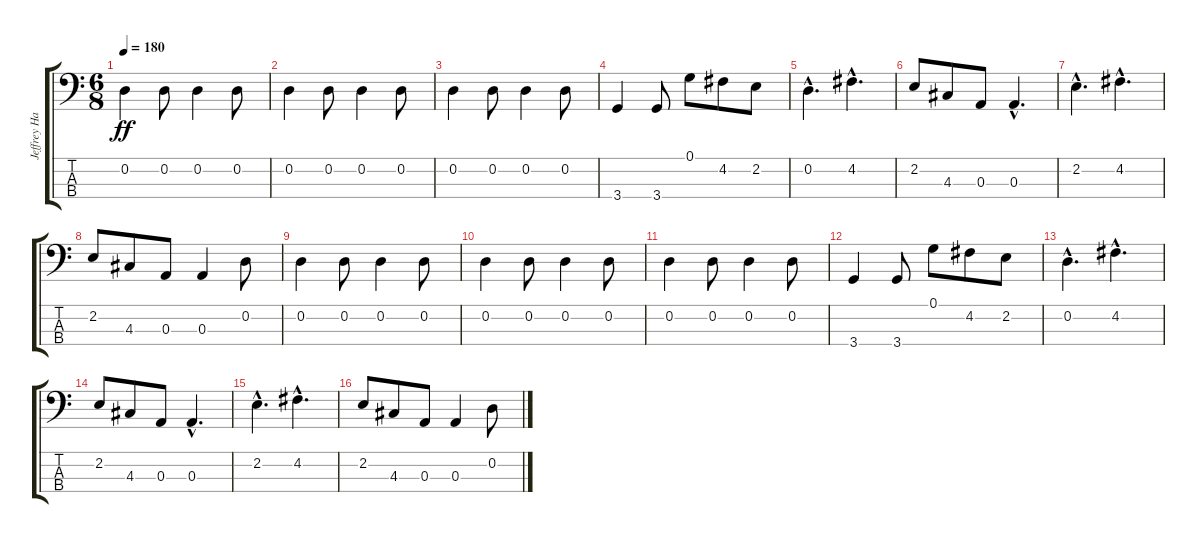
\track ("Jeffrey Hammond-Hammond - bass" "Jeffrey Ha") {instrument electricbassfinger}
\staff {score tabs}
\tuning (G2 D2 A1 E1) {hide}
\ts (6 8)
\tempo 180
\clef f4
\ks c
0.2.4{dy ff} 0.2.8 0.2.4 0.2.8 |
0.2.4 0.2.8 0.2.4 0.2.8 |
0.2.4 0.2.8 0.2.4 0.2.8 |
3.4.4 3.4.8 0.1.8 4.2.8 2.2.8 |
0.2{hac}.4{d} 4.2{hac}.4{d} |
2.2.8 4.3.8 0.3.8 0.3{hac}.4{d} |
2.2{hac}.4{d} 4.2{hac}.4{d} |
2.2.8 4.3.8 0.3.8 0.3.4 0.2.8 |
0.2.4 0.2.8 0.2.4 0.2.8 |
0.2.4 0.2.8 0.2.4 0.2.8 |
0.2.4 0.2.8 0.2.4 0.2.8 |
3.4.4 3.4.8 0.1.8 4.2.8 2.2.8 |
0.2{hac}.4{d} 4.2{hac}.4{d} |
2.2.8 4.3.8 0.3.8 0.3{hac}.4{d} |
2.2{hac}.4{d} 4.2{hac}.4{d} |
2.2.8 4.3.8 0.3.8 0.3.4 0.2.8
